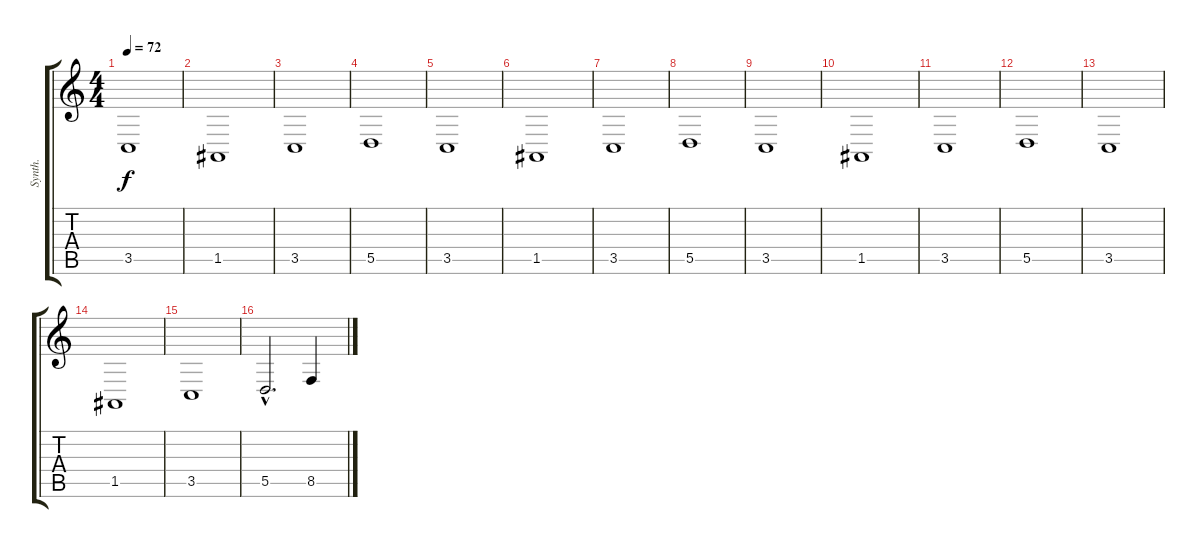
\track ("Synth." "Synth.") {instrument stringensemble1}
\staff {score tabs}
\tuning (E4 B3 G3 D3 A2 E2) {hide}
\ts (4 4)
\tempo 72
\clef g2
\ks c
3.5.1{dy f} |
1.5.1 |
3.5.1 |
5.5.1 |
3.5.1 |
1.5.1 |
3.5.1 |
5.5.1 |
3.5.1 |
1.5.1 |
3.5.1 |
5.5.1 |
3.5.1 |
1.5.1 |
3.5.1 |
5.5{hac}.2{d volume 15 instrument fx2soundtrack} 8.5.4
